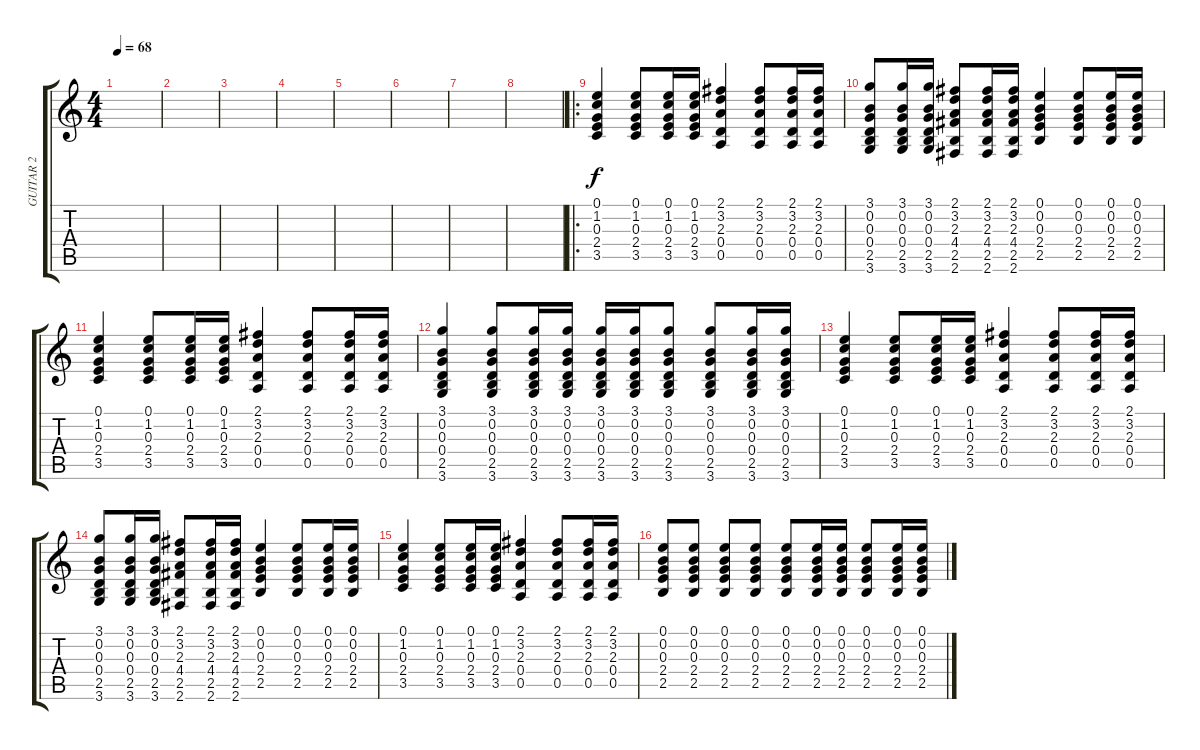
\track ("GUITAR 2" "GUITAR 2") {instrument acousticguitarsteel}
\staff {score tabs}
\tuning (E4 B3 G3 D3 A2 E2) {hide}
\ts (4 4)
\tempo 68
\clef g2
\ks c
|
|
|
|
|
|
|
|
\ro
(0.1 1.2 0.3 2.4 3.5).4 (0.1 1.2 0.3 2.4 3.5).8 (0.1 1.2 0.3 2.4 3.5).16 (0.1 1.2 0.3 2.4 3.5).16 (2.1 3.2 2.3 0.4 0.5).4 (2.1 3.2 2.3 0.4 0.5).8 (2.1 3.2 2.3 0.4 0.5).16 (2.1 3.2 2.3 0.4 0.5).16 |
(3.1 0.2 0.3 0.4 2.5 3.6).8 (3.1 0.2 0.3 0.4 2.5 3.6).16 (3.1 0.2 0.3 0.4 2.5 3.6).16 (2.1 3.2 2.3 4.4 2.5 2.6).8 (2.1 3.2 2.3 4.4 2.5 2.6).16 (2.1 3.2 2.3 4.4 2.5 2.6).16 (0.1 0.2 0.3 2.4 2.5).4 (0.1 0.2 0.3 2.4 2.5).8 (0.1 0.2 0.3 2.4 2.5).16 (0.1 0.2 0.3 2.4 2.5).16 |
(0.1 1.2 0.3 2.4 3.5).4 (0.1 1.2 0.3 2.4 3.5).8 (0.1 1.2 0.3 2.4 3.5).16 (0.1 1.2 0.3 2.4 3.5).16 (2.1 3.2 2.3 0.4 0.5).4 (2.1 3.2 2.3 0.4 0.5).8 (2.1 3.2 2.3 0.4 0.5).16 (2.1 3.2 2.3 0.4 0.5).16 |
(3.1 0.2 0.3 0.4 2.5 3.6).4 (3.1 0.2 0.3 0.4 2.5 3.6).8 (3.1 0.2 0.3 0.4 2.5 3.6).16 (3.1 0.2 0.3 0.4 2.5 3.6).16 (3.1 0.2 0.3 0.4 2.5 3.6).16 (3.1 0.2 0.3 0.4 2.5 3.6).16 (3.1 0.2 0.3 0.4 2.5 3.6).8 (3.1 0.2 0.3 0.4 2.5 3.6).8 (3.1 0.2 0.3 0.4 2.5 3.6).16 (3.1 0.2 0.3 0.4 2.5 3.6).16 |
(0.1 1.2 0.3 2.4 3.5).4 (0.1 1.2 0.3 2.4 3.5).8 (0.1 1.2 0.3 2.4 3.5).16 (0.1 1.2 0.3 2.4 3.5).16 (2.1 3.2 2.3 0.4 0.5).4 (2.1 3.2 2.3 0.4 0.5).8 (2.1 3.2 2.3 0.4 0.5).16 (2.1 3.2 2.3 0.4 0.5).16 |
(3.1 0.2 0.3 0.4 2.5 3.6).8 (3.1 0.2 0.3 0.4 2.5 3.6).16 (3.1 0.2 0.3 0.4 2.5 3.6).16 (2.1 3.2 2.3 4.4 2.5 2.6).8 (2.1 3.2 2.3 4.4 2.5 2.6).16 (2.1 3.2 2.3 4.4 2.5 2.6).16 (0.1 0.2 0.3 2.4 2.5).4 (0.1 0.2 0.3 2.4 2.5).8 (0.1 0.2 0.3 2.4 2.5).16 (0.1 0.2 0.3 2.4 2.5).16 |
(0.1 1.2 0.3 2.4 3.5).4 (0.1 1.2 0.3 2.4 3.5).8 (0.1 1.2 0.3 2.4 3.5).16 (0.1 1.2 0.3 2.4 3.5).16 (2.1 3.2 2.3 0.4 0.5).4 (2.1 3.2 2.3 0.4 0.5).8 (2.1 3.2 2.3 0.4 0.5).16 (2.1 3.2 2.3 0.4 0.5).16 |
(0.1 0.2 0.3 2.4 2.5).8 (0.1 0.2 0.3 2.4 2.5).8 (0.1 0.2 0.3 2.4 2.5).8 (0.1 0.2 0.3 2.4 2.5).8 (0.1 0.2 0.3 2.4 2.5).8 (0.1 0.2 0.3 2.4 2.5).16 (0.1 0.2 0.3 2.4 2.5).16 (0.1 0.2 0.3 2.4 2.5).8 (0.1 0.2 0.3 2.4 2.5).16 (0.1 0.2 0.3 2.4 2.5).16
